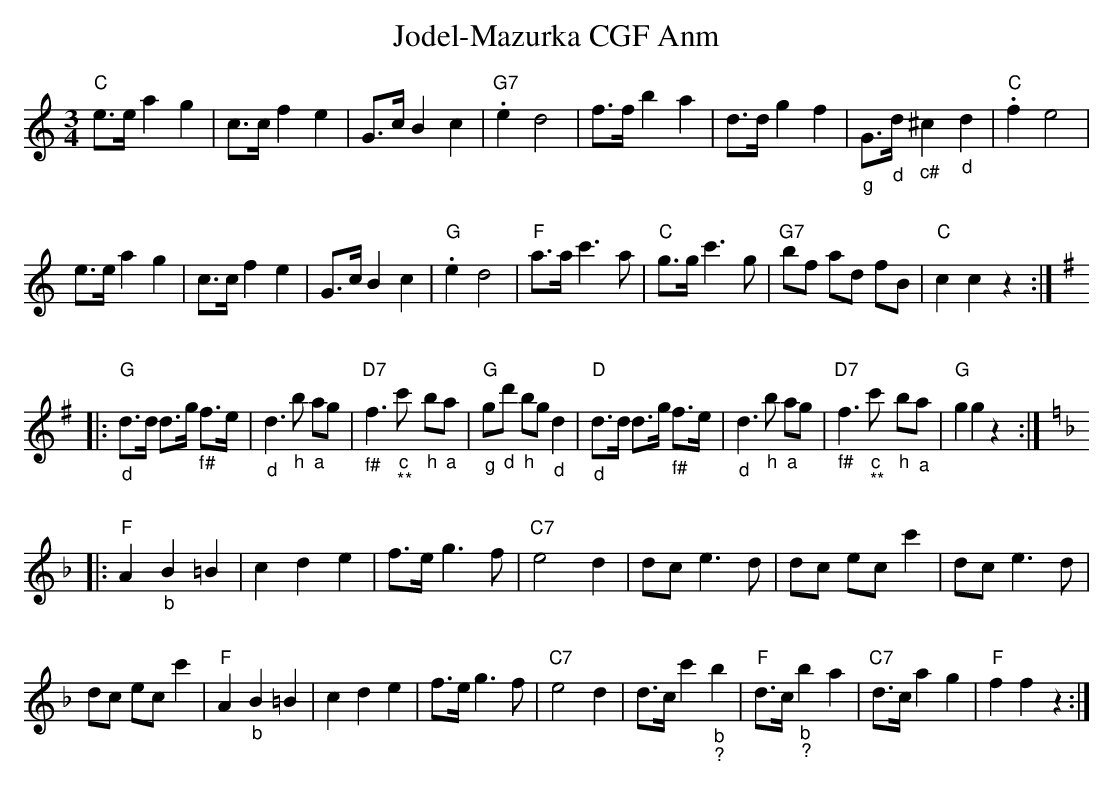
X:1
T:Jodel-Mazurka CGF Anm
M:3/4
L:1/8
K:C %%MIDI gchordon
"C"e>e a2g2 | c>c f2e2 | G>c B2c2 | "G7".e2d4 | f>fb2a2 | d>dg2f2 | "_g"G>"_d"d "_c#"^c2"_d"d2 | "C".f2e4 |
e>e a2g2 | c>c f2e2 | G>c B2c2 |"" "G".e2d4 | "F"a>a c'3a | "C"g>g c'3g | "G7"bf ad fB | "C"c2c2z2 :: [K:G]
"" "G""_d"d>d d>g "_f#"f>e | "_d"d3"_h"b "_a"ag | "D7""_f#"f3"_c""_ **"c' "_h"b"_a"a | "G""_g"g"_d"d' "_h"bg "_d"d2 |\
 "D""_d"d>d d>g "_f#"f>e | "_d"d3"_h"b "_a"ag | "D7""_f#"f3"_c""_ **"c' "_h"b"_a"a | "G"g2g2 z2 :: [K:F]
"" "F"A2"_b"B2=B2 | c2d2 e2 | f>e g3f | "C7"e4d2 | dc e3d | dc ec c'2 | dc e3d |
dc ec c'2 |"" "F"A2"_b"B2=B2 | c2d2e2 | f>e g3f | "C7"e4d2 | d>cc'2"_b""_?"b2 | "F"d>c "_b" "_?"b2a2 | "C7"d>c a2g2 | "F"f2f2z2 :|
